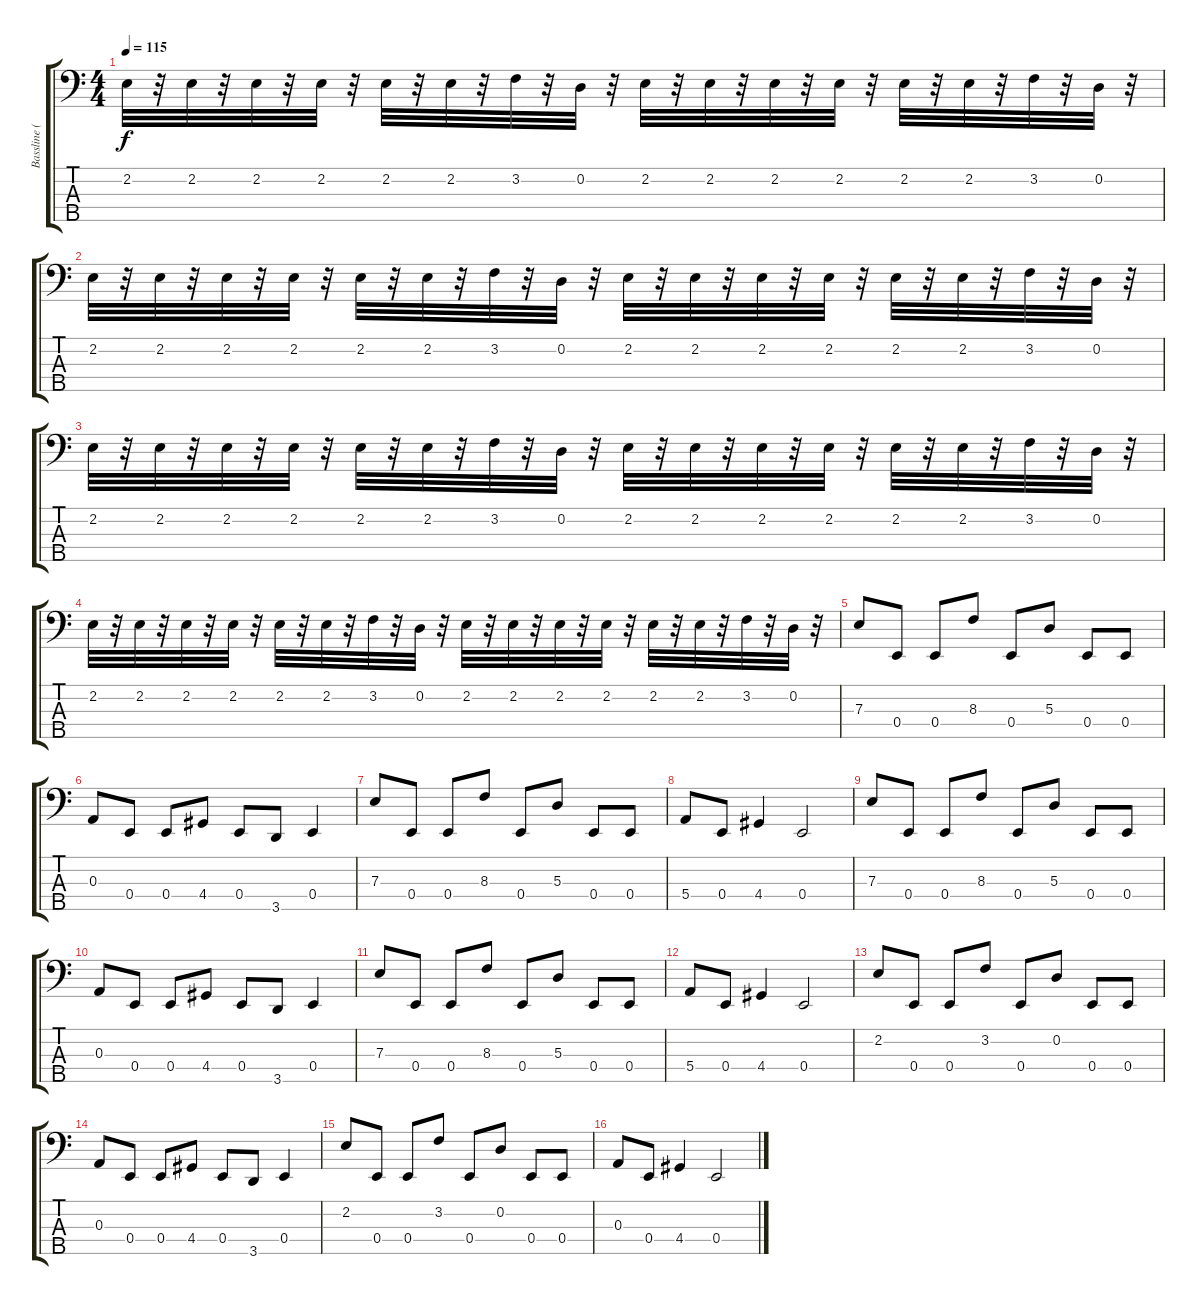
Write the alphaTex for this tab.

\track ("Bassline (Octiv Divider)" "Bassline (") {instrument synthbass1}
\staff {score tabs}
\tuning (G2 D2 A1 E1 B0) {hide}
\ts (4 4)
\tempo 115
\clef f4
\ks c
2.2.32{dy f} r.32 2.2.32 r.32 2.2.32 r.32 2.2.32 r.32 2.2.32 r.32 2.2.32 r.32 3.2.32 r.32 0.2.32 r.32 2.2.32 r.32 2.2.32 r.32 2.2.32 r.32 2.2.32 r.32 2.2.32 r.32 2.2.32 r.32 3.2.32 r.32 0.2.32 r.32 |
2.2.32 r.32 2.2.32 r.32 2.2.32 r.32 2.2.32 r.32 2.2.32 r.32 2.2.32 r.32 3.2.32 r.32 0.2.32 r.32 2.2.32 r.32 2.2.32 r.32 2.2.32 r.32 2.2.32 r.32 2.2.32 r.32 2.2.32 r.32 3.2.32 r.32 0.2.32 r.32 |
2.2.32 r.32 2.2.32 r.32 2.2.32 r.32 2.2.32 r.32 2.2.32 r.32 2.2.32 r.32 3.2.32 r.32 0.2.32 r.32 2.2.32 r.32 2.2.32 r.32 2.2.32 r.32 2.2.32 r.32 2.2.32 r.32 2.2.32 r.32 3.2.32 r.32 0.2.32 r.32 |
2.2.32 r.32 2.2.32 r.32 2.2.32 r.32 2.2.32 r.32 2.2.32 r.32 2.2.32 r.32 3.2.32 r.32 0.2.32 r.32 2.2.32 r.32 2.2.32 r.32 2.2.32 r.32 2.2.32 r.32 2.2.32 r.32 2.2.32 r.32 3.2.32 r.32 0.2.32 r.32 |
7.3.8 0.4.8 0.4.8 8.3.8 0.4.8 5.3.8 0.4.8 0.4.8 |
0.3.8 0.4.8 0.4.8 4.4.8 0.4.8 3.5.8 0.4.4 |
7.3.8 0.4.8 0.4.8 8.3.8 0.4.8 5.3.8 0.4.8 0.4.8 |
5.4.8 0.4.8 4.4.4 0.4.2 |
7.3.8 0.4.8 0.4.8 8.3.8 0.4.8 5.3.8 0.4.8 0.4.8 |
0.3.8 0.4.8 0.4.8 4.4.8 0.4.8 3.5.8 0.4.4 |
7.3.8 0.4.8 0.4.8 8.3.8 0.4.8 5.3.8 0.4.8 0.4.8 |
5.4.8 0.4.8 4.4.4 0.4.2 |
2.2.8 0.4.8 0.4.8 3.2.8 0.4.8 0.2.8 0.4.8 0.4.8 |
0.3.8 0.4.8 0.4.8 4.4.8 0.4.8 3.5.8 0.4.4 |
2.2.8 0.4.8 0.4.8 3.2.8 0.4.8 0.2.8 0.4.8 0.4.8 |
0.3.8 0.4.8 4.4.4 0.4.2
